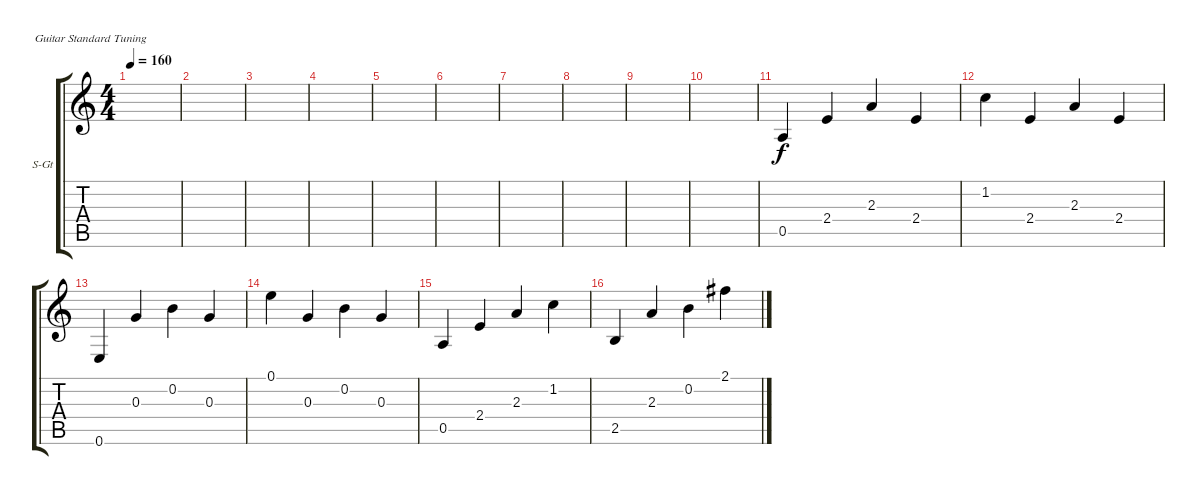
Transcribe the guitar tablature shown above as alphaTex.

\defaultSystemsLayout 4
\bracketExtendMode groupsimilarinstruments
\firstSystemTrackNameOrientation horizontal
\otherSystemsTrackNameOrientation horizontal
\track ("Steel Guitar" "S-Gt") {instrument acousticguitarsteel}
\staff {score tabs}
\tuning (E4 B3 G3 D3 A2 E2)
\ts (4 4)
\tempo 160
\clef g2
\ks c
|
|
|
|
|
|
|
|
|
|
0.5.4 2.4.4 2.3.4 2.4.4 |
1.2.4 2.4.4 2.3.4 2.4.4 |
0.6.4 0.3.4 0.2.4 0.3.4 |
0.1.4 0.3.4 0.2.4 0.3.4 |
0.5.4 2.4.4 2.3.4 1.2.4 |
2.5.4 2.3.4 0.2.4 2.1.4
